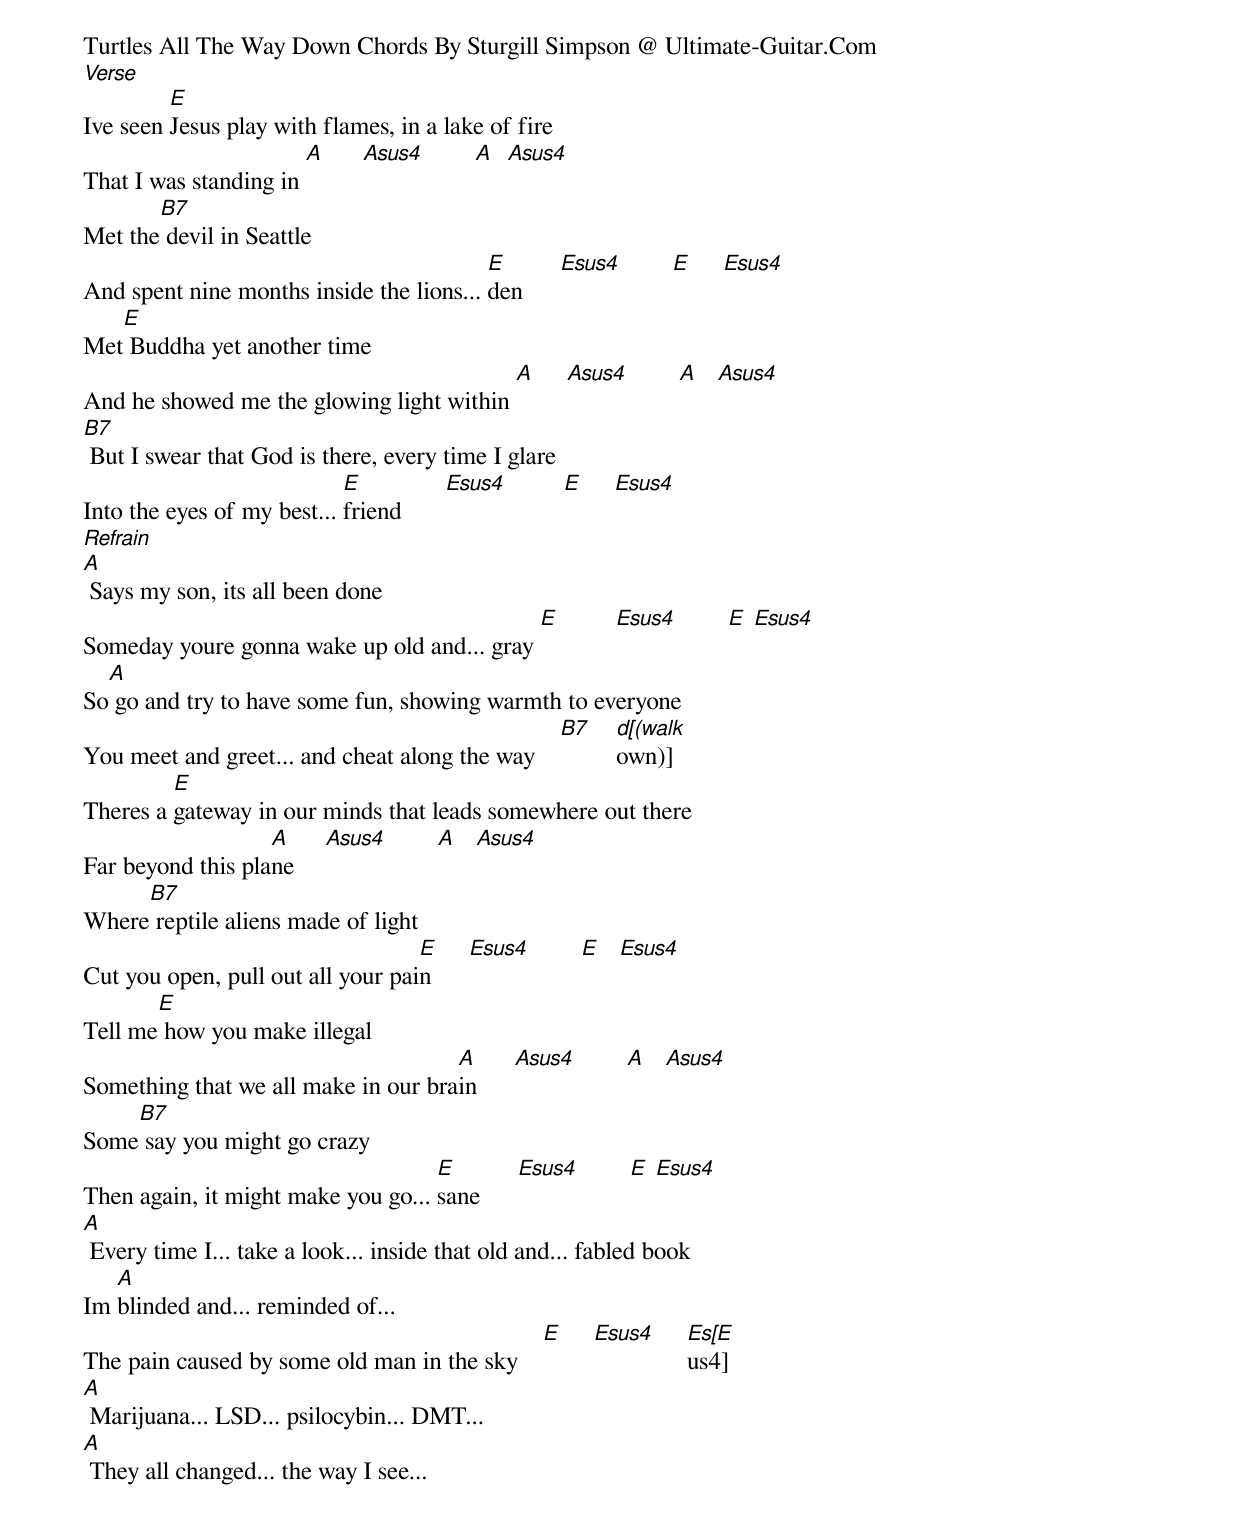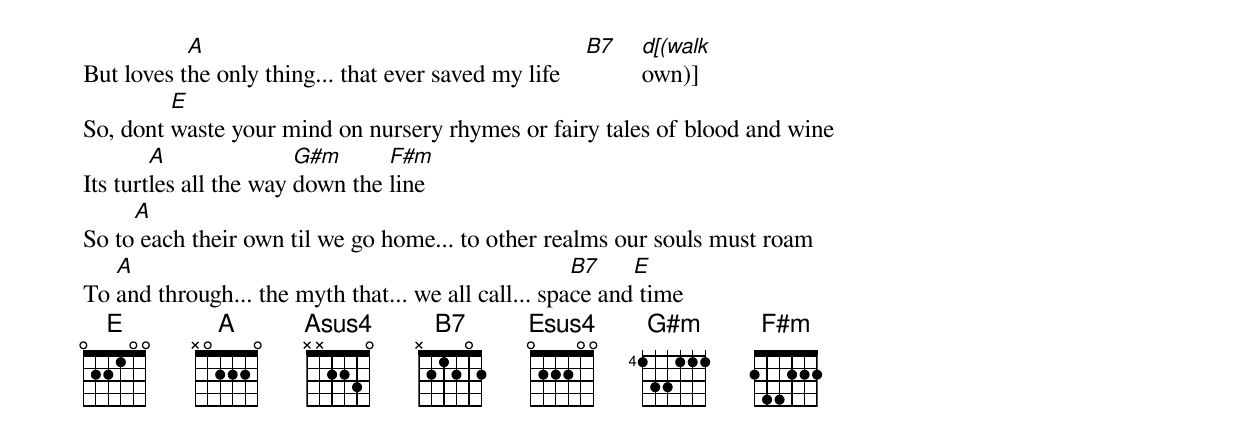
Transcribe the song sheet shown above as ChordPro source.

Turtles All The Way Down Chords By Sturgill Simpson @ Ultimate-Guitar.Com
[Verse]
Ive seen [E]Jesus play with flames, in a lake of fire
That I was standing in [A]      [Asus4]        [A]  [Asus4]
Met the[B7] devil in Seattle
And spent nine months inside the lions... [E]den      [Esus4]        [E]     [Esus4]
Met[E] Buddha yet another time
And he showed me the glowing light within [A]     [Asus4]        [A]   [Asus4]
[B7] But I swear that God is there, every time I glare
Into the eyes of my best... [E]friend       [Esus4]         [E]     [Esus4]
[Refrain]
[A] Says my son, its all been done
Someday youre gonna wake up old and... gray [E]         [Esus4]        [E] [Esus4]
So[A] go and try to have some fun, showing warmth to everyone
You meet and greet... and cheat along the way    [B7]    [d[(walk]own)]
Theres a [E]gateway in our minds that leads somewhere out there
Far beyond this pla[A]ne     [Asus4]        [A]   [Asus4]
Where[B7] reptile aliens made of light
Cut you open, pull out all your pai[E]n      [Esus4]        [E]   [Esus4]
Tell me[E] how you make illegal
Something that we all make in our bra[A]in      [Asus4]        [A]   [Asus4]
Some[B7] say you might go crazy
Then again, it might make you go... [E]sane      [Esus4]        [E] [Esus4]
[A] Every time I... take a look... inside that old and... fabled book
Im [A]blinded and... reminded of...
The pain caused by some old man in the sky    [E]     [Esus4]     [Es[E]us4]
[A] Marijuana... LSD... psilocybin... DMT...
[A] They all changed... the way I see...
But loves t[A]he only thing... that ever saved my life    [B7]    [d[(walk]own)]
So, dont [E]waste your mind on nursery rhymes or fairy tales of blood and wine
Its turt[A]les all the way [G#m]down the [F#m]line
So to[A] each their own til we go home... to other realms our souls must roam
To [A]and through... the myth that... we all call... spa[B7]ce and[E] time
